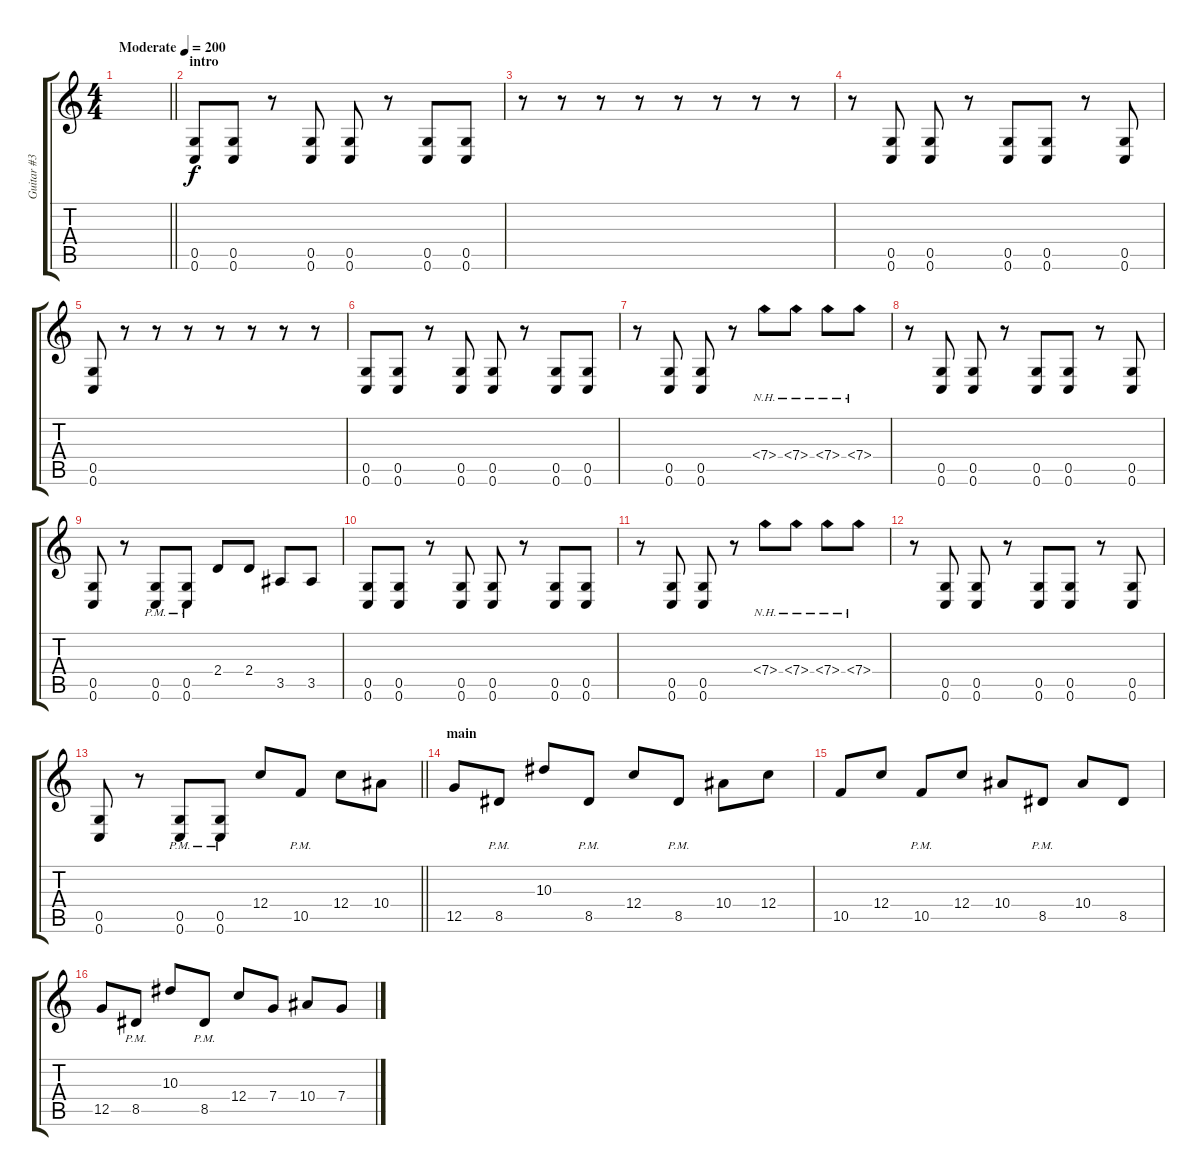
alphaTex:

\track ("Guitar #3" "Guitar #3") {instrument distortionguitar}
\staff {score tabs}
\tuning (D4 A3 F3 C3 G2 C2) {hide}
\ts (4 4)
\tempo (200 "Moderate")
\clef g2
\barLineRight lightlight
\ks c
|
\section ("" "intro")
(0.5 0.6).8 (0.5 0.6).8 r.8 (0.5 0.6).8 (0.5 0.6).8 r.8 (0.5 0.6).8 (0.5 0.6).8 |
r.8 r.8 r.8 r.8 r.8 r.8 r.8 r.8 |
r.8 (0.5 0.6).8 (0.5 0.6).8 r.8 (0.5 0.6).8 (0.5 0.6).8 r.8 (0.5 0.6).8 |
(0.5 0.6).8 r.8 r.8 r.8 r.8 r.8 r.8 r.8 |
(0.5 0.6).8 (0.5 0.6).8 r.8 (0.5 0.6).8 (0.5 0.6).8 r.8 (0.5 0.6).8 (0.5 0.6).8 |
r.8 (0.5 0.6).8 (0.5 0.6).8 r.8 7.4{nh}.8 7.4{nh}.8 7.4{nh}.8 7.4{nh}.8 |
r.8 (0.5 0.6).8 (0.5 0.6).8 r.8 (0.5 0.6).8 (0.5 0.6).8 r.8 (0.5 0.6).8 |
(0.5 0.6).8 r.8 (0.5{pm} 0.6{pm}).8 (0.5{pm} 0.6{pm}).8 2.4.8{beam merge} 2.4.8 3.5.8 3.5.8 |
(0.5 0.6).8 (0.5 0.6).8 r.8 (0.5 0.6).8 (0.5 0.6).8 r.8 (0.5 0.6).8 (0.5 0.6).8 |
r.8 (0.5 0.6).8 (0.5 0.6).8 r.8 7.4{nh}.8 7.4{nh}.8 7.4{nh}.8 7.4{nh}.8 |
r.8 (0.5 0.6).8 (0.5 0.6).8 r.8 (0.5 0.6).8 (0.5 0.6).8 r.8 (0.5 0.6).8 |
\barLineRight lightlight
(0.5 0.6).8 r.8 (0.5{pm} 0.6{pm}).8 (0.5{pm} 0.6{pm}).8 12.4.8{beam merge} 10.5{pm}.8 12.4.8 10.4.8 |
\section ("" "main")
12.5.8 8.5{pm}.8 10.3.8 8.5{pm}.8 12.4.8 8.5{pm}.8 10.4.8 12.4.8 |
10.5.8 12.4.8 10.5{pm}.8 12.4.8 10.4.8 8.5{pm}.8 10.4.8 8.5.8 |
12.5.8 8.5{pm}.8 10.3.8 8.5{pm}.8 12.4.8 7.4.8 10.4.8 7.4.8
